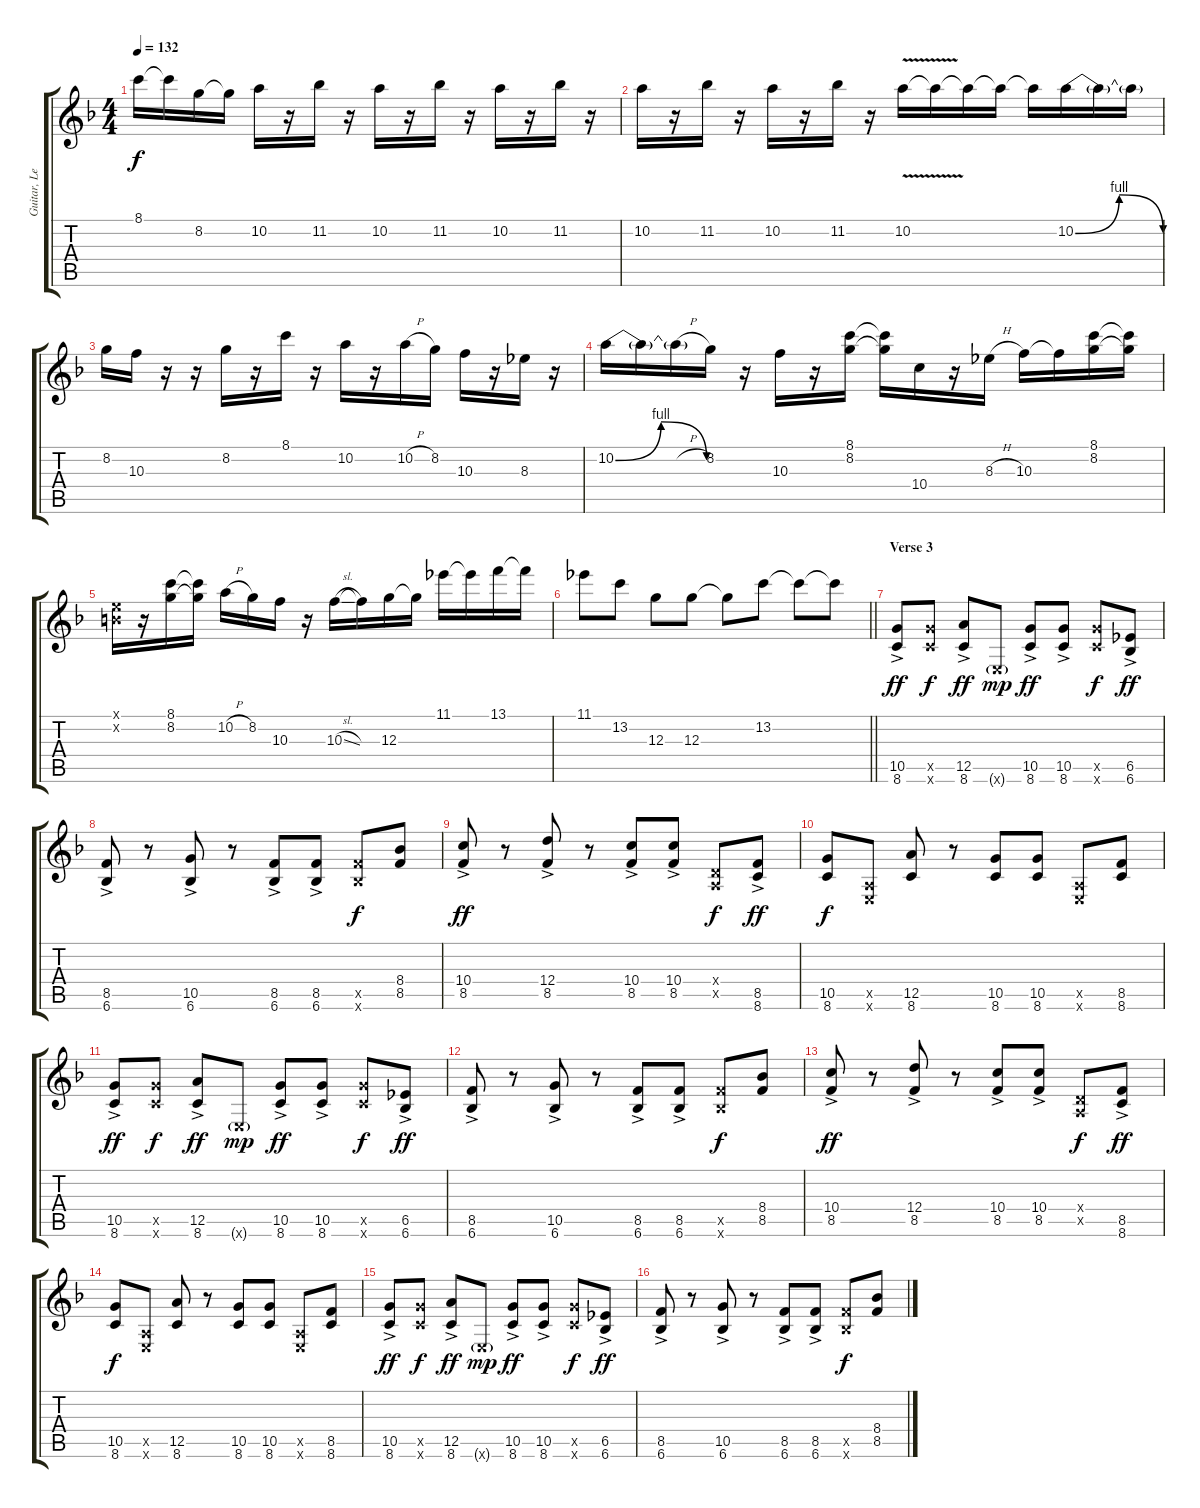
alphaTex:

\track ("Guitar, Lead" "Guitar, Le") {instrument distortionguitar}
\staff {score tabs}
\tuning (E4 B3 G3 D3 A2 E2) {hide}
\ts (4 4)
\tempo 132
\clef g2
\ks f
8.1.16{dy f} 8.1{t}.16 8.2.16 8.2{t}.16 10.2.16 r.16 11.2.16 r.16 10.2.16 r.16 11.2.16 r.16 10.2.16 r.16 11.2.16 r.16 |
10.2.16 r.16 11.2.16 r.16 10.2.16 r.16 11.2.16 r.16 10.2{v}.16 10.2{t}.16 10.2{t}.16 10.2{t}.16 10.2{t}.16 10.2{be (bendrelease 0 0 15 4 30 4 60 0)}.16 10.2{t}.16 10.2{t}.16 |
8.2.16 10.3.16 r.16 r.16 8.2.16 r.16 8.1.16 r.16 10.2.16 r.16 10.2{h}.16 8.2.16 10.3.16 r.16 8.3.16 r.16 |
10.2{be (bendrelease 0 0 15 4 15 4 60 0)}.16 10.2{t}.16 10.2{h t}.16 8.2.16 r.16 10.3.16 r.16 (8.1 8.2).16 (8.1{t} 8.2{t}).16 10.4.16 r.16 8.3{h}.16 10.3.16 10.3{t}.16 (8.1 8.2).16 (8.1{t} 8.2{t}).16 |
(0.1{x} 0.2{x}).16 r.16 (8.1 8.2).16 (8.1{t} 8.2{t}).16 10.2{h}.16 8.2.16 10.3.16 r.16 10.3{sl}.16 10.3{t}.16 12.3.16 12.3{t}.16 11.1.16 11.1{t}.16 13.1.16 13.1{t}.16 |
\barLineRight lightlight
11.1.8 13.2.8 12.3.8 12.3.8 12.3{t}.8 13.2.8 13.2{t}.8 13.2{t}.8 |
\section ("" "Verse 3")
(10.5{ac} 8.6{ac}).8{dy ff} (10.5{x} 8.6{x}).8{dy f} (12.5{ac} 8.6{ac}).8{dy ff} 0.6{g x}.8{dy mp} (10.5{ac} 8.6{ac}).8{dy ff} (10.5{ac} 8.6{ac}).8 (10.5{x} 8.6{x}).8{dy f} (6.5{ac} 6.6{ac}).8{dy ff} |
(8.5{ac} 6.6{ac}).8 r.8 (10.5{ac} 6.6{ac}).8 r.8 (8.5{ac} 6.6{ac}).8 (8.5{ac} 6.6{ac}).8 (8.5{x} 6.6{x}).8{dy f} (8.4 8.5).8 |
(10.4{ac} 8.5{ac}).8{dy ff} r.8 (12.4{ac} 8.5{ac}).8 r.8 (10.4{ac} 8.5{ac}).8 (10.4{ac} 8.5{ac}).8 (0.4{x} 0.5{x}).8{dy f} (8.5{ac} 8.6{ac}).8{dy ff} |
(10.5 8.6).8{dy f} (0.5{x} 0.6{x}).8 (12.5 8.6).8 r.8 (10.5 8.6).8 (10.5 8.6).8 (0.5{x} 0.6{x}).8 (8.5 8.6).8 |
(10.5{ac} 8.6{ac}).8{dy ff} (10.5{x} 8.6{x}).8{dy f} (12.5{ac} 8.6{ac}).8{dy ff} 0.6{g x}.8{dy mp} (10.5{ac} 8.6{ac}).8{dy ff} (10.5{ac} 8.6{ac}).8 (10.5{x} 8.6{x}).8{dy f} (6.5{ac} 6.6{ac}).8{dy ff} |
(8.5{ac} 6.6{ac}).8 r.8 (10.5{ac} 6.6{ac}).8 r.8 (8.5{ac} 6.6{ac}).8 (8.5{ac} 6.6{ac}).8 (8.5{x} 6.6{x}).8{dy f} (8.4 8.5).8 |
(10.4{ac} 8.5{ac}).8{dy ff} r.8 (12.4{ac} 8.5{ac}).8 r.8 (10.4{ac} 8.5{ac}).8 (10.4{ac} 8.5{ac}).8 (0.4{x} 0.5{x}).8{dy f} (8.5{ac} 8.6{ac}).8{dy ff} |
(10.5 8.6).8{dy f} (0.5{x} 0.6{x}).8 (12.5 8.6).8 r.8 (10.5 8.6).8 (10.5 8.6).8 (0.5{x} 0.6{x}).8 (8.5 8.6).8 |
(10.5{ac} 8.6{ac}).8{dy ff} (10.5{x} 8.6{x}).8{dy f} (12.5{ac} 8.6{ac}).8{dy ff} 0.6{g x}.8{dy mp} (10.5{ac} 8.6{ac}).8{dy ff} (10.5{ac} 8.6{ac}).8 (10.5{x} 8.6{x}).8{dy f} (6.5{ac} 6.6{ac}).8{dy ff} |
(8.5{ac} 6.6{ac}).8 r.8 (10.5{ac} 6.6{ac}).8 r.8 (8.5{ac} 6.6{ac}).8 (8.5{ac} 6.6{ac}).8 (8.5{x} 6.6{x}).8{dy f} (8.4 8.5).8
